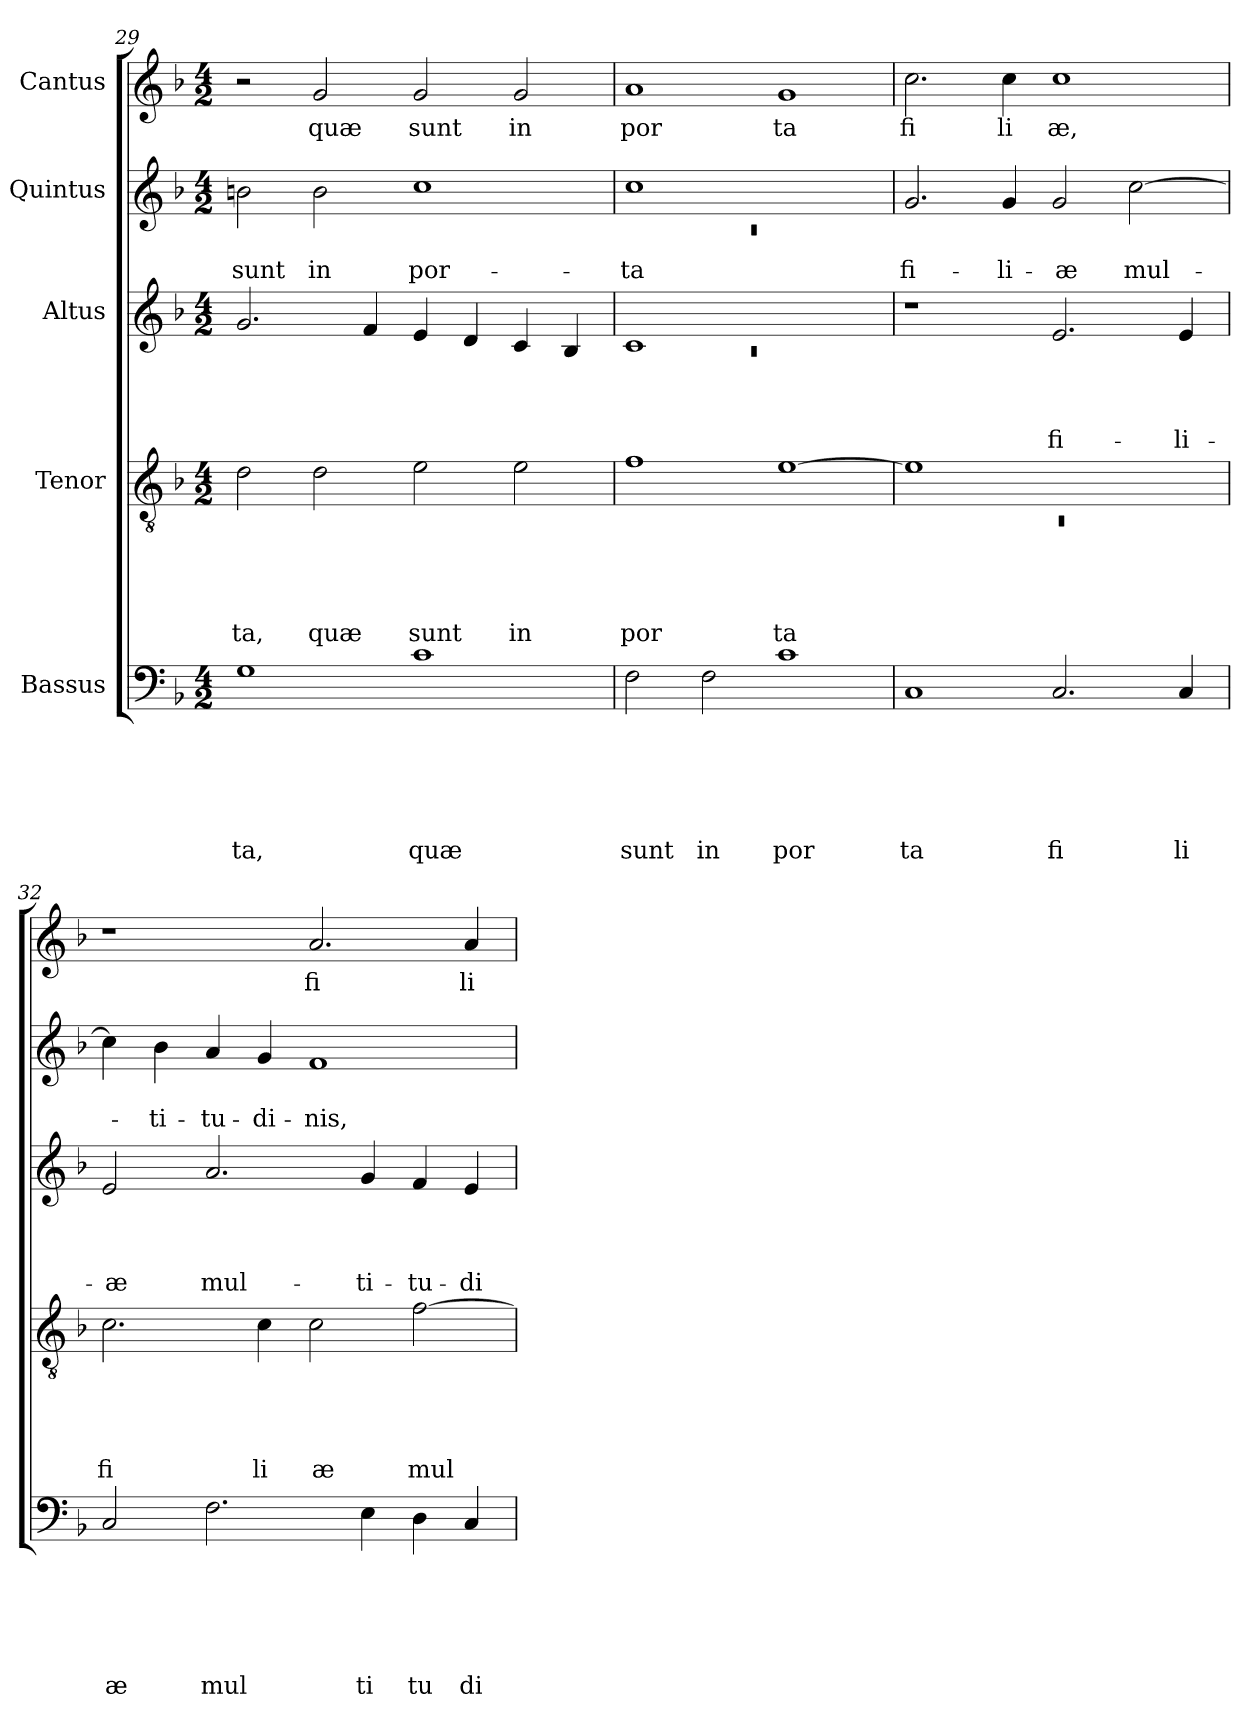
**kern	**text	**text	**text	**text	**text	**text	**kern	**text	**text	**text	**text	**text	**kern	**text	**text	**text	**text	**kern	**text	**text	**kern	**text
*part5	*part5	*part5	*part5	*part5	*part5	*part5	*part4	*part4	*part4	*part4	*part4	*part4	*part3	*part3	*part3	*part3	*part3	*part2	*part2	*part2	*part1	*part1
*staff5	*staff5	*staff5	*staff5	*staff5	*staff5	*staff5	*staff4	*staff4	*staff4	*staff4	*staff4	*staff4	*staff3	*staff3	*staff3	*staff3	*staff3	*staff2	*staff2	*staff2	*staff1	*staff1
*I"Bassus	*	*	*	*	*	*	*I"Tenor	*	*	*	*	*	*I"Altus	*	*	*	*	*I"Quintus	*	*	*I"Cantus	*
*clefF4	*	*	*	*	*	*	*clefGv2	*	*	*	*	*	*clefG2	*	*	*	*	*clefG2	*	*	*clefG2	*
*k[b-]	*	*	*	*	*	*	*k[b-]	*	*	*	*	*	*k[b-]	*	*	*	*	*k[b-]	*	*	*k[b-]	*
*F:	*	*	*	*	*	*	*F:	*	*	*	*	*	*F:	*	*	*	*	*F:	*	*	*F:	*
*M4/2	*	*	*	*	*	*	*M4/2	*	*	*	*	*	*M4/2	*	*	*	*	*M4/2	*	*	*M4/2	*
=29	=29	=29	=29	=29	=29	=29	=29	=29	=29	=29	=29	=29	=29	=29	=29	=29	=29	=29	=29	=29	=29	=29
!	!	!	!	!	!	!LO:LY:b	!	!	!	!	!	!LO:LY:b	!	!	!	!	!	!	!	!LO:LY:b	!	!
1G	.	.	.	.	.	ta,	2d\	.	.	.	.	ta,	2.g/	.	.	.	.	2bn\	.	sunt	2r	.
!	!	!	!	!	!	!	!	!	!	!	!	!LO:LY:b	!	!	!	!	!	!	!	!LO:LY:b	!	!LO:LY:b
.	.	.	.	.	.	.	2d\	.	.	.	.	quæ	.	.	.	.	.	2b\	.	in	2g/	quæ
.	.	.	.	.	.	.	.	.	.	.	.	.	4f/	.	.	.	.	.	.	.	.	.
!	!	!	!	!	!	!LO:LY:b	!	!	!	!	!	!LO:LY:b	!	!	!	!	!	!	!	!LO:LY:b	!	!LO:LY:b
1c	.	.	.	.	.	quæ	2e\	.	.	.	.	sunt	4e/	.	.	.	.	1cc	.	por-	2g/	sunt
.	.	.	.	.	.	.	.	.	.	.	.	.	4d/	.	.	.	.	.	.	.	.	.
!	!	!	!	!	!	!	!	!	!	!	!	!LO:LY:b	!	!	!	!	!	!	!	!	!	!LO:LY:b
.	.	.	.	.	.	.	2e\	.	.	.	.	in	4c/	.	.	.	.	.	.	.	2g/	in
.	.	.	.	.	.	.	.	.	.	.	.	.	4B-/	.	.	.	.	.	.	.	.	.
=30	=30	=30	=30	=30	=30	=30	=30	=30	=30	=30	=30	=30	=30	=30	=30	=30	=30	=30	=30	=30	=30	=30
*	*	*	*	*	*	*	*	*	*	*	*	*	*^	*	*	*	*	*^	*	*	*	*
!	!	!	!	!	!	!LO:LY:b	!	!	!	!	!	!LO:LY:b	!	!LO:N:vis=1	!	!	!	!	!	!LO:N:vis=1	!	!LO:LY:b	!	!LO:LY:b
2F\	.	.	.	.	.	sunt	1f	.	.	.	.	por	1c	0rc	.	.	.	.	1cc	0rc	.	-ta	1a	por
!	!	!	!	!	!	!LO:LY:b	!	!	!	!	!	!	!	!	!	!	!	!	!	!	!	!	!	!
2F\	.	.	.	.	.	in	.	.	.	.	.	.	.	.	.	.	.	.	.	.	.	.	.	.
!	!	!	!	!	!	!LO:LY:b	!	!	!	!	!	!LO:LY:b	!	!	!	!	!	!	!	!	!	!	!	!LO:LY:b
1c	.	.	.	.	.	por	[>1e	.	.	.	.	ta	1ryy	.	.	.	.	.	1ryy	.	.	.	1g	ta
*	*	*	*	*	*	*	*	*	*	*	*	*	*v	*v	*	*	*	*	*	*	*	*	*	*
*	*	*	*	*	*	*	*	*	*	*	*	*	*	*	*	*	*	*v	*v	*	*	*	*
=31	=31	=31	=31	=31	=31	=31	=31	=31	=31	=31	=31	=31	=31	=31	=31	=31	=31	=31	=31	=31	=31	=31
*	*	*	*	*	*	*	*^	*	*	*	*	*	*	*	*	*	*	*	*	*	*	*
!	!	!	!	!	!	!LO:LY:b	!	!LO:N:vis=1	!	!	!	!	!	!	!	!	!	!	!	!	!LO:LY:b	!	!LO:LY:b
1C	.	.	.	.	.	ta	1e]	0rC	.	.	.	.	.	1r	.	.	.	.	2.g/	.	fi-	2.cc\	fi
!	!	!	!	!	!	!	!	!	!	!	!	!	!	!	!	!	!	!	!	!	!LO:LY:b	!	!LO:LY:b
.	.	.	.	.	.	.	.	.	.	.	.	.	.	.	.	.	.	.	4g/	.	-li-	4cc\	li
!	!	!	!	!	!	!LO:LY:b	!	!	!	!	!	!	!	!	!	!	!	!LO:LY:b	!	!	!LO:LY:b	!	!LO:LY:b
2.C/	.	.	.	.	.	fi	1ryy	.	.	.	.	.	.	2.e/	.	.	.	fi-	2g/	.	-æ	1cc	æ,
!	!	!	!	!	!	!	!	!	!	!	!	!	!	!	!	!	!	!	!	!	!LO:LY:b	!	!
.	.	.	.	.	.	.	.	.	.	.	.	.	.	.	.	.	.	.	[>2cc\	.	mul-	.	.
!	!	!	!	!	!	!LO:LY:b	!	!	!	!	!	!	!	!	!	!	!	!LO:LY:b	!	!	!	!	!
4C/	.	.	.	.	.	li	.	.	.	.	.	.	.	4e/	.	.	.	-li-	.	.	.	.	.
*	*	*	*	*	*	*	*v	*v	*	*	*	*	*	*	*	*	*	*	*	*	*	*	*
=32	=32	=32	=32	=32	=32	=32	=32	=32	=32	=32	=32	=32	=32	=32	=32	=32	=32	=32	=32	=32	=32	=32
!	!	!	!	!	!	!LO:LY:b	!	!	!	!	!	!LO:LY:b	!	!	!	!	!LO:LY:b	!	!	!	!	!
2C/	.	.	.	.	.	æ	2.c\	.	.	.	.	fi	2e/	.	.	.	-æ	4cc\]	.	.	1r	.
!	!	!	!	!	!	!	!	!	!	!	!	!	!	!	!	!	!	!	!	!LO:LY:b	!	!
.	.	.	.	.	.	.	.	.	.	.	.	.	.	.	.	.	.	4b-\	.	-ti-	.	.
!	!	!	!	!	!	!LO:LY:b	!	!	!	!	!	!	!	!	!	!	!LO:LY:b	!	!	!LO:LY:b	!	!
2.F\	.	.	.	.	.	mul	.	.	.	.	.	.	2.a/	.	.	.	mul-	4a/	.	-tu-	.	.
!	!	!	!	!	!	!	!	!	!	!	!	!LO:LY:b	!	!	!	!	!	!	!	!LO:LY:b	!	!
.	.	.	.	.	.	.	4c\	.	.	.	.	li	.	.	.	.	.	4g/	.	-di-	.	.
!	!	!	!	!	!	!	!	!	!	!	!	!LO:LY:b	!	!	!	!	!	!	!	!LO:LY:b	!	!LO:LY:b
.	.	.	.	.	.	.	2c\	.	.	.	.	æ	.	.	.	.	.	1f	.	-nis,	2.a/	fi
!	!	!	!	!	!	!LO:LY:b	!	!	!	!	!	!	!	!	!	!	!LO:LY:b	!	!	!	!	!
4E\	.	.	.	.	.	ti	.	.	.	.	.	.	4g/	.	.	.	-ti-	.	.	.	.	.
!	!	!	!	!	!	!LO:LY:b	!	!	!	!	!	!LO:LY:b	!	!	!	!	!LO:LY:b	!	!	!	!	!
4D\	.	.	.	.	.	tu	[<2f\	.	.	.	.	mul	4f/	.	.	.	-tu-	.	.	.	.	.
!	!	!	!	!	!	!LO:LY:b	!	!	!	!	!	!	!	!	!	!	!LO:LY:b	!	!	!	!	!LO:LY:b
4C/	.	.	.	.	.	di	.	.	.	.	.	.	4e/	.	.	.	-di-	.	.	.	4a/	li
=	=	=	=	=	=	=	=	=	=	=	=	=	=	=	=	=	=	=	=	=	=	=
*-	*-	*-	*-	*-	*-	*-	*-	*-	*-	*-	*-	*-	*-	*-	*-	*-	*-	*-	*-	*-	*-	*-
